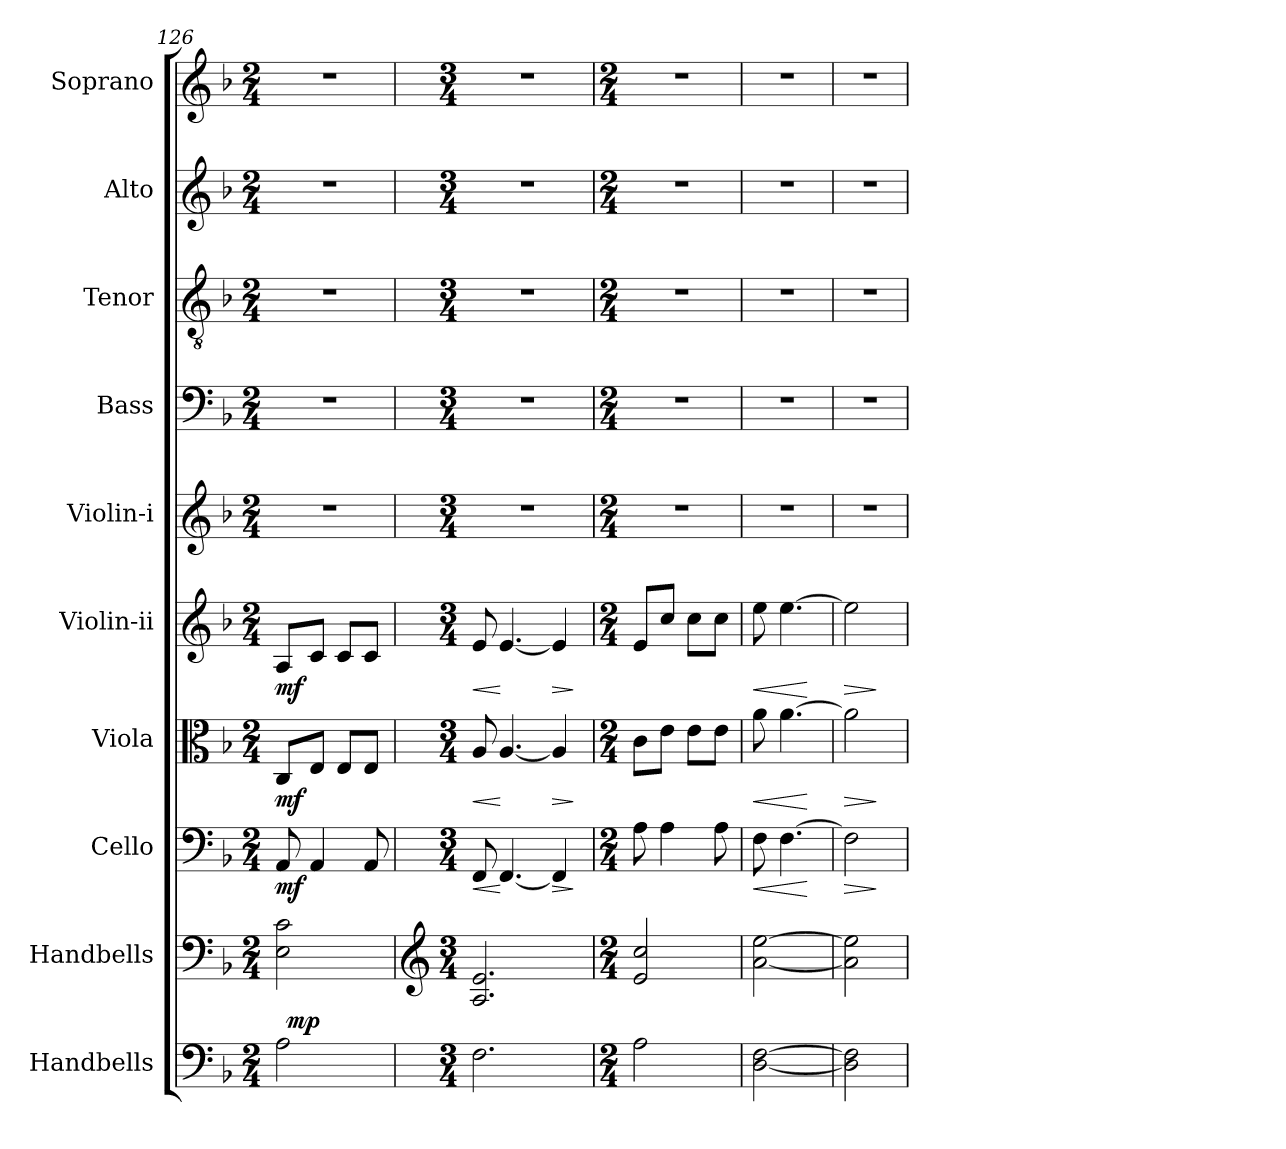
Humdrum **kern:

**kern	**dynam	**kern	**kern	**dynam	**kern	**dynam	**kern	**dynam	**kern	**kern	**kern	**kern	**kern
*part10	*part10	*part9	*part8	*part8	*part7	*part7	*part6	*part6	*part5	*part4	*part3	*part2	*part1
*staff10	*staff10	*staff9	*staff8	*staff8	*staff7	*staff7	*staff6	*staff6	*staff5	*staff4	*staff3	*staff2	*staff1
*I"Handbells	*	*I"Handbells	*I"Cello	*	*I"Viola	*	*I"Violin-ii	*	*I"Violin-i	*I"Bass	*I"Tenor	*I"Alto	*I"Soprano
*	*	*	*	*	*I'Vla.	*	*I'Vln.-ii	*	*I'Vln.-i	*I'B	*I'T	*I'A	*I'S
*clefF4	*	*clefF4	*clefF4	*	*clefC3	*	*clefG2	*	*clefG2	*clefF4	*clefGv2	*clefG2	*clefG2
*k[b-]	*	*k[b-]	*k[b-]	*	*k[b-]	*	*k[b-]	*	*k[b-]	*k[b-]	*k[b-]	*k[b-]	*k[b-]
*F:	*	*F:	*F:	*	*F:	*	*F:	*	*F:	*F:	*F:	*F:	*F:
*M2/4	*	*M2/4	*M2/4	*	*M2/4	*	*M2/4	*	*M2/4	*M2/4	*M2/4	*M2/4	*M2/4
=126	=126	=126	=126	=126	=126	=126	=126	=126	=126	=126	=126	=126	=126
!	!	!	!	!LO:DY:b	!	!LO:DY:b	!	!LO:DY:b	!LO:N:vis=1	!LO:N:vis=1	!LO:N:vis=1	!LO:N:vis=1	!LO:N:vis=1
*^	*	*	*	*	*	*	*	*	*	*	*	*	*
2A\	32ryy	.	2E\ 2c\	8AA/	mf	8C/L	mf	8A/L	mf	2r	2r	2r	2r	2r
!	!	!LO:DY:a	!	!	!	!	!	!	!	!	!	!	!	!
.	4...ryy	mp	.	.	.	.	.	.	.	.	.	.	.	.
.	.	.	.	4AA/	.	8E/J	.	8c/J	.	.	.	.	.	.
.	.	.	.	.	.	8E/L	.	8c/L	.	.	.	.	.	.
.	.	.	.	8AA/	.	8E/J	.	8c/J	.	.	.	.	.	.
*v	*v	*	*	*	*	*	*	*	*	*	*	*	*	*
=127	=127	=127	=127	=127	=127	=127	=127	=127	=127	=127	=127	=127	=127
*	*	*clefG2	*	*	*	*	*	*	*	*	*	*	*
*M3/4	*	*M3/4	*M3/4	*	*M3/4	*	*M3/4	*	*M3/4	*M3/4	*M3/4	*M3/4	*M3/4
*^	*	*	*	*	*	*	*	*	*	*	*	*	*
!	!	!	!	!	!LO:HP:b	!	!LO:HP:b	!	!LO:HP:b	!LO:N:vis=1	!LO:N:vis=1	!LO:N:vis=1	!LO:N:vis=1	!LO:N:vis=1
*v	*v	*	*	*	*	*	*	*	*	*	*	*	*	*
2.F\	.	2.A/ 2.e/	8FF/	<	8A/	<	8e/	<	2.r	2.r	2.r	2.r	2.r
.	.	.	[<4.FF/	[	[<4.A/	[	[<4.e/	[	.	.	.	.	.
!	!	!	!	!LO:HP:b	!	!LO:HP:b	!	!LO:HP:b	!	!	!	!	!
.	.	.	4FF/]	>	4A/]	>	4e/]	>	.	.	.	.	.
.	.	.	.	]	.	]	.	]	.	.	.	.	.
=128	=128	=128	=128	=128	=128	=128	=128	=128	=128	=128	=128	=128	=128
*M2/4	*	*M2/4	*M2/4	*	*M2/4	*	*M2/4	*	*M2/4	*M2/4	*M2/4	*M2/4	*M2/4
!	!	!	!	!	!	!	!	!	!LO:N:vis=1	!LO:N:vis=1	!LO:N:vis=1	!LO:N:vis=1	!LO:N:vis=1
2A\	.	2e/ 2cc/	8A\	.	8c\L	.	8e/L	.	2r	2r	2r	2r	2r
.	.	.	4A\	.	8e\J	.	8cc/J	.	.	.	.	.	.
.	.	.	.	.	8e\L	.	8cc\L	.	.	.	.	.	.
.	.	.	8A\	.	8e\J	.	8cc\J	.	.	.	.	.	.
=129	=129	=129	=129	=129	=129	=129	=129	=129	=129	=129	=129	=129	=129
!	!	!	!	!LO:HP:b	!	!LO:HP:b	!	!LO:HP:b	!LO:N:vis=1	!LO:N:vis=1	!LO:N:vis=1	!LO:N:vis=1	!LO:N:vis=1
[<2D\ [>2F\	.	[<2a\ [>2ee\	8F\	<	8a\	<	8ee\	<	2r	2r	2r	2r	2r
.	.	.	[>4.F\	.	[>4.a\	.	[>4.ee\	.	.	.	.	.	.
.	.	.	.	[	.	[	.	[	.	.	.	.	.
=130	=130	=130	=130	=130	=130	=130	=130	=130	=130	=130	=130	=130	=130
!	!	!	!	!LO:HP:b	!	!LO:HP:b	!	!LO:HP:b	!LO:N:vis=1	!LO:N:vis=1	!LO:N:vis=1	!LO:N:vis=1	!LO:N:vis=1
2D\] 2F\]	.	2a\] 2ee\]	2F\]	>	2a\]	>	2ee\]	>	2r	2r	2r	2r	2r
.	.	.	.	]	.	]	.	]	.	.	.	.	.
=	=	=	=	=	=	=	=	=	=	=	=	=	=
*-	*-	*-	*-	*-	*-	*-	*-	*-	*-	*-	*-	*-	*-
